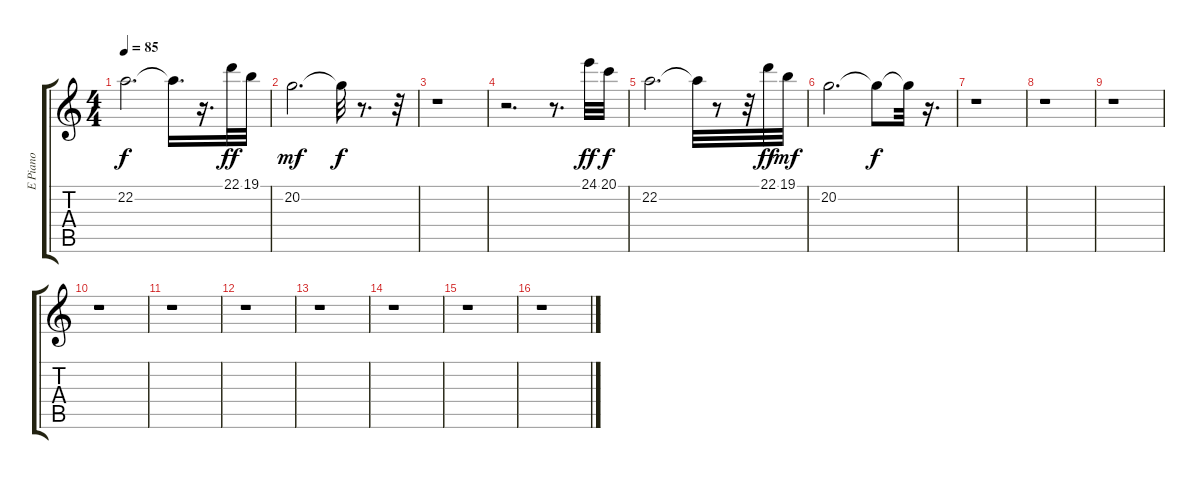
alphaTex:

\track ("E Piano" "E Piano") {instrument electricpiano1}
\staff {score tabs}
\tuning (E4 B3 G3 D3 A2 E2) {hide}
\ts (4 4)
\tempo 85
\clef g2
\ks c
22.2.2{d dy f} 22.2{t}.16{d} r.16{d} 22.1.32{dy ff} 19.1.32 |
20.2.2{d dy mf} 20.2{t}.32{dy f} r.8{d} r.32 |
r.1 |
r.2{d} r.8{d} 24.1.32{dy ff} 20.1.32{dy f} |
22.2.2{d} 22.2{t}.32 r.8 r.32 22.1.32{dy ff} 19.1.32{dy mf} |
20.2.2{d} 20.2{t}.8{dy f} 20.2{t}.32 r.16{d} |
r.1 |
r.1 |
r.1 |
r.1 |
r.1 |
r.1 |
r.1 |
r.1 |
r.1 |
r.1
